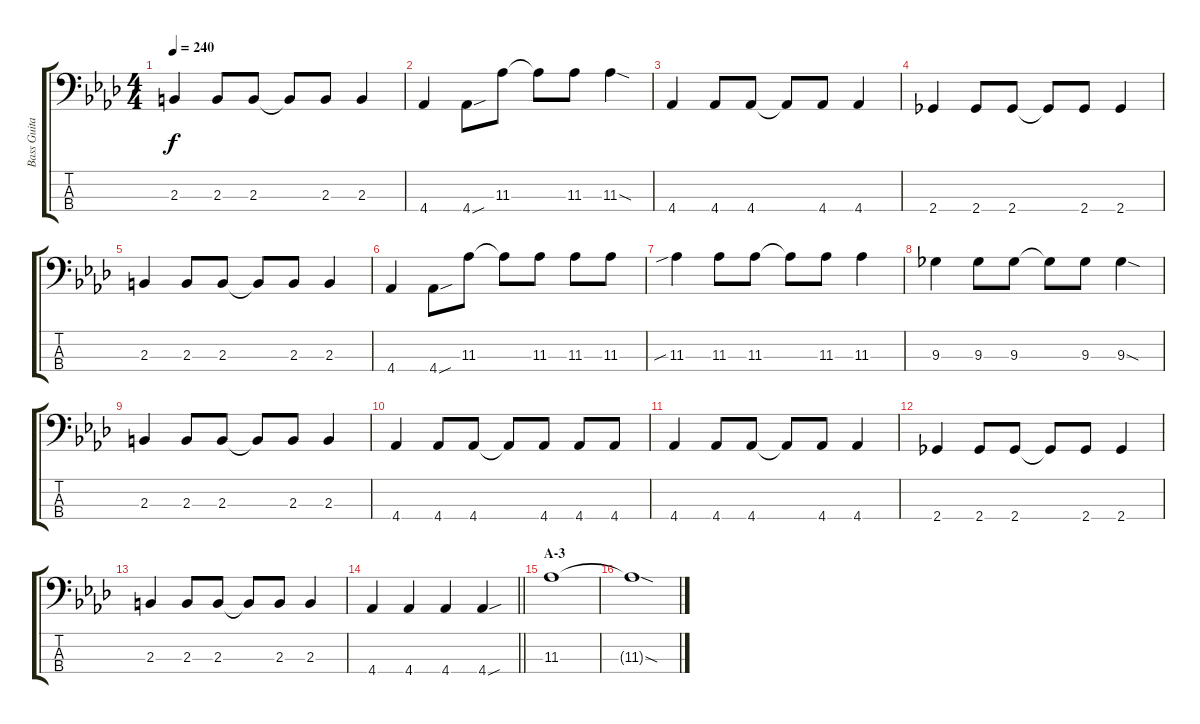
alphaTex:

\track ("Bass Guitar [Mio]" "Bass Guita") {instrument electricbassfinger}
\staff {score tabs}
\tuning (G2 D2 A1 E1) {hide}
\ts (4 4)
\tempo 240
\clef f4
\ks ab
2.3.4{dy f} 2.3.8 2.3.8 2.3{t}.8 2.3.8 2.3.4 |
4.4.4 4.4{sou}.8 11.3.8 11.3{t}.8 11.3.8 11.3{sod}.4 |
4.4.4 4.4.8 4.4.8 4.4{t}.8 4.4.8 4.4.4 |
2.4.4 2.4.8 2.4.8 2.4{t}.8 2.4.8 2.4.4 |
2.3.4 2.3.8 2.3.8 2.3{t}.8 2.3.8 2.3.4 |
4.4.4 4.4{sou}.8 11.3.8 11.3{t}.8 11.3.8 11.3.8 11.3.8 |
11.3{sib}.4 11.3.8 11.3.8 11.3{t}.8 11.3.8 11.3.4 |
9.3.4 9.3.8 9.3.8 9.3{t}.8 9.3.8 9.3{sod}.4 |
2.3.4 2.3.8 2.3.8 2.3{t}.8 2.3.8 2.3.4 |
4.4.4 4.4.8 4.4.8 4.4{t}.8 4.4.8 4.4.8 4.4.8 |
4.4.4 4.4.8 4.4.8 4.4{t}.8 4.4.8 4.4.4 |
2.4.4 2.4.8 2.4.8 2.4{t}.8 2.4.8 2.4.4 |
2.3.4 2.3.8 2.3.8 2.3{t}.8 2.3.8 2.3.4 |
\barLineRight lightlight
4.4.4 4.4.4 4.4.4 4.4{sou}.4 |
\section ("" "A-3")
11.3.1 |
11.3{sod t}.1
